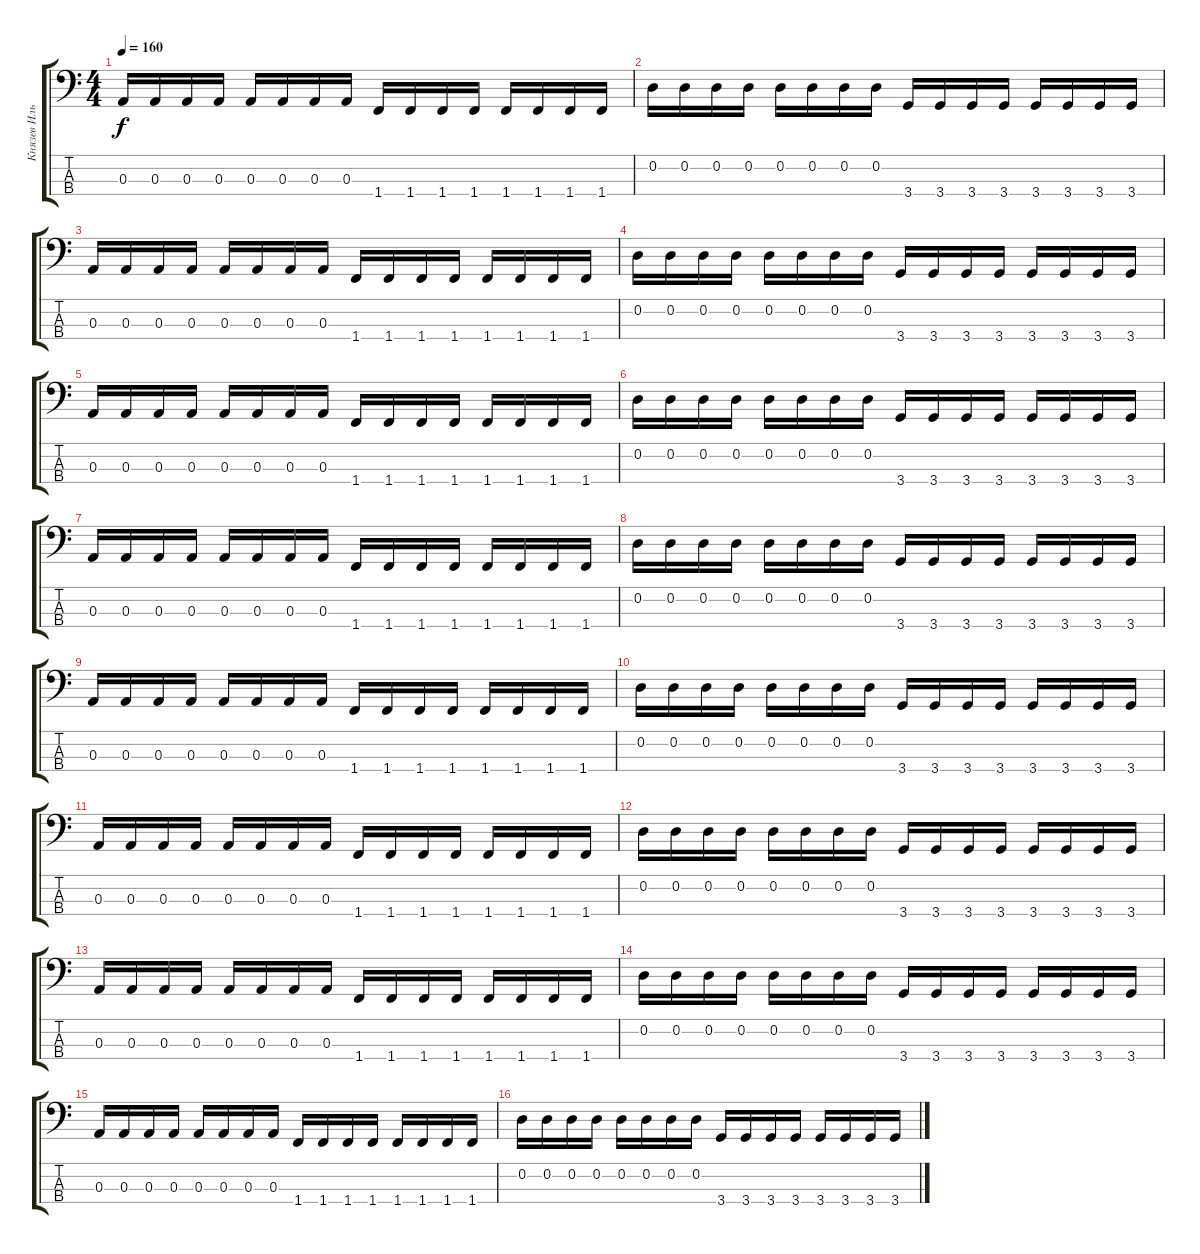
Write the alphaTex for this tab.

\track ("Князев Илья" "Князев Иль") {instrument electricbasspick}
\staff {score tabs}
\tuning (G2 D2 A1 E1) {hide}
\ts (4 4)
\tempo 160
\clef f4
\ks c
0.3.16{dy f} 0.3.16 0.3.16 0.3.16 0.3.16 0.3.16 0.3.16 0.3.16 1.4.16 1.4.16 1.4.16 1.4.16 1.4.16 1.4.16 1.4.16 1.4.16 |
0.2.16 0.2.16 0.2.16 0.2.16 0.2.16 0.2.16 0.2.16 0.2.16 3.4.16 3.4.16 3.4.16 3.4.16 3.4.16 3.4.16 3.4.16 3.4.16 |
0.3.16 0.3.16 0.3.16 0.3.16 0.3.16 0.3.16 0.3.16 0.3.16 1.4.16 1.4.16 1.4.16 1.4.16 1.4.16 1.4.16 1.4.16 1.4.16 |
0.2.16 0.2.16 0.2.16 0.2.16 0.2.16 0.2.16 0.2.16 0.2.16 3.4.16 3.4.16 3.4.16 3.4.16 3.4.16 3.4.16 3.4.16 3.4.16 |
0.3.16 0.3.16 0.3.16 0.3.16 0.3.16 0.3.16 0.3.16 0.3.16 1.4.16 1.4.16 1.4.16 1.4.16 1.4.16 1.4.16 1.4.16 1.4.16 |
0.2.16 0.2.16 0.2.16 0.2.16 0.2.16 0.2.16 0.2.16 0.2.16 3.4.16 3.4.16 3.4.16 3.4.16 3.4.16 3.4.16 3.4.16 3.4.16 |
0.3.16 0.3.16 0.3.16 0.3.16 0.3.16 0.3.16 0.3.16 0.3.16 1.4.16 1.4.16 1.4.16 1.4.16 1.4.16 1.4.16 1.4.16 1.4.16 |
0.2.16 0.2.16 0.2.16 0.2.16 0.2.16 0.2.16 0.2.16 0.2.16 3.4.16 3.4.16 3.4.16 3.4.16 3.4.16 3.4.16 3.4.16 3.4.16 |
0.3.16 0.3.16 0.3.16 0.3.16 0.3.16 0.3.16 0.3.16 0.3.16 1.4.16 1.4.16 1.4.16 1.4.16 1.4.16 1.4.16 1.4.16 1.4.16 |
0.2.16 0.2.16 0.2.16 0.2.16 0.2.16 0.2.16 0.2.16 0.2.16 3.4.16 3.4.16 3.4.16 3.4.16 3.4.16 3.4.16 3.4.16 3.4.16 |
0.3.16 0.3.16 0.3.16 0.3.16 0.3.16 0.3.16 0.3.16 0.3.16 1.4.16 1.4.16 1.4.16 1.4.16 1.4.16 1.4.16 1.4.16 1.4.16 |
0.2.16 0.2.16 0.2.16 0.2.16 0.2.16 0.2.16 0.2.16 0.2.16 3.4.16 3.4.16 3.4.16 3.4.16 3.4.16 3.4.16 3.4.16 3.4.16 |
0.3.16 0.3.16 0.3.16 0.3.16 0.3.16 0.3.16 0.3.16 0.3.16 1.4.16 1.4.16 1.4.16 1.4.16 1.4.16 1.4.16 1.4.16 1.4.16 |
0.2.16 0.2.16 0.2.16 0.2.16 0.2.16 0.2.16 0.2.16 0.2.16 3.4.16 3.4.16 3.4.16 3.4.16 3.4.16 3.4.16 3.4.16 3.4.16 |
0.3.16 0.3.16 0.3.16 0.3.16 0.3.16 0.3.16 0.3.16 0.3.16 1.4.16 1.4.16 1.4.16 1.4.16 1.4.16 1.4.16 1.4.16 1.4.16 |
0.2.16 0.2.16 0.2.16 0.2.16 0.2.16 0.2.16 0.2.16 0.2.16 3.4.16 3.4.16 3.4.16 3.4.16 3.4.16 3.4.16 3.4.16 3.4.16
